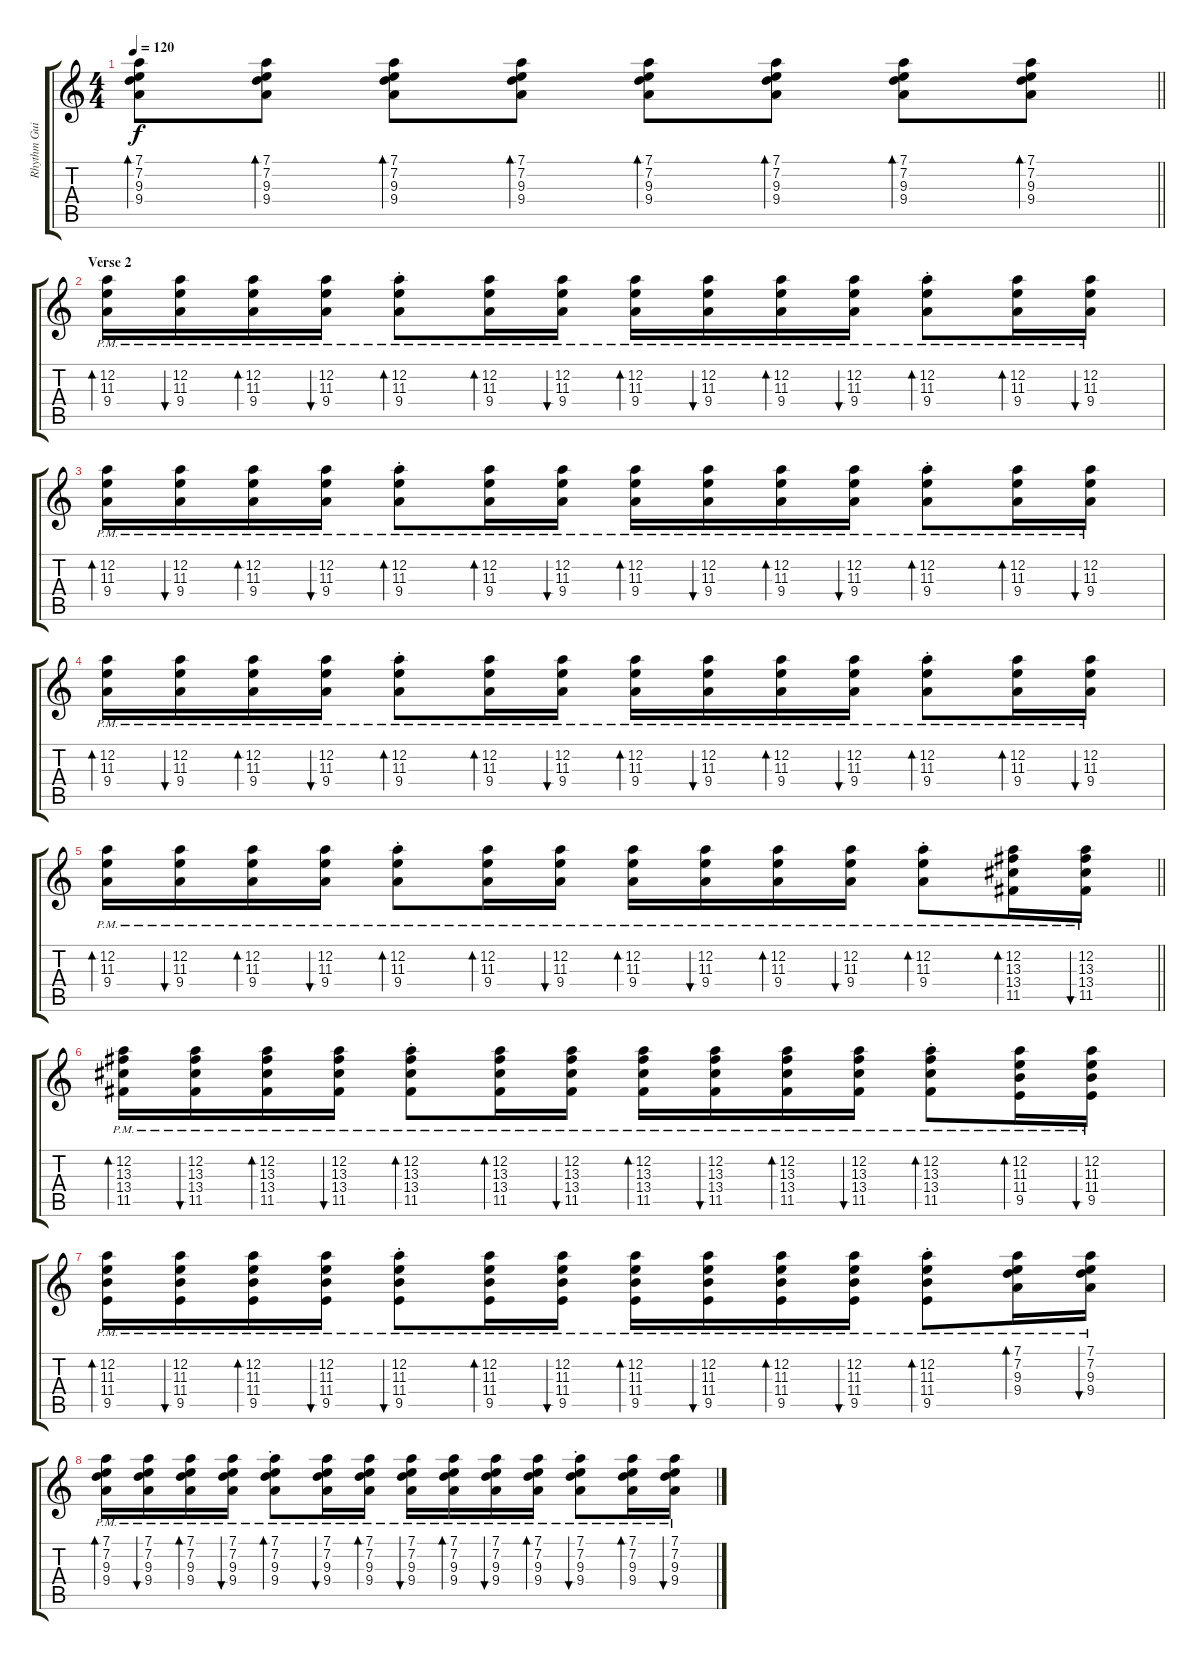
\track ("Rhythm Guitar" "Rhythm Gui") {instrument overdrivenguitar}
\staff {score tabs}
\tuning (D4 A3 F3 C3 G2 C2) {hide}
\ts (4 4)
\tempo 120
\clef g2
\barLineRight lightlight
\ks c
(7.1 7.2 9.3 9.4).8{bd 30 dy f} (7.1 7.2 9.3 9.4).8{bd 30} (7.1 7.2 9.3 9.4).8{bd 30} (7.1 7.2 9.3 9.4).8{bd 30} (7.1 7.2 9.3 9.4).8{bd 30} (7.1 7.2 9.3 9.4).8{bd 30} (7.1 7.2 9.3 9.4).8{bd 30} (7.1 7.2 9.3 9.4).8{bd 30} |
\section ("" "Verse 2")
(12.2{pm} 11.3{pm} 9.4{pm}).16{bd 30 volume 11 instrument overdrivenguitar} (12.2{pm} 11.3{pm} 9.4{pm}).16{bu 30} (12.2{pm} 11.3{pm} 9.4{pm}).16{bd 30} (12.2{pm} 11.3{pm} 9.4{pm}).16{bu 30} (12.2{pm st} 11.3{pm st} 9.4{pm st}).8{bd 30} (12.2{pm} 11.3{pm} 9.4{pm}).16{bd 30} (12.2{pm} 11.3{pm} 9.4{pm}).16{bu 30} (12.2{pm} 11.3{pm} 9.4{pm}).16{bd 30} (12.2{pm} 11.3{pm} 9.4{pm}).16{bu 30} (12.2{pm} 11.3{pm} 9.4{pm}).16{bd 30} (12.2{pm} 11.3{pm} 9.4{pm}).16{bu 30} (12.2{pm st} 11.3{pm st} 9.4{pm st}).8{bd 30} (12.2{pm} 11.3{pm} 9.4{pm}).16{bd 30} (12.2{pm} 11.3{pm} 9.4{pm}).16{bu 30} |
(12.2{pm} 11.3{pm} 9.4{pm}).16{bd 30} (12.2{pm} 11.3{pm} 9.4{pm}).16{bu 30} (12.2{pm} 11.3{pm} 9.4{pm}).16{bd 30} (12.2{pm} 11.3{pm} 9.4{pm}).16{bu 30} (12.2{pm st} 11.3{pm st} 9.4{pm st}).8{bd 30} (12.2{pm} 11.3{pm} 9.4{pm}).16{bd 30} (12.2{pm} 11.3{pm} 9.4{pm}).16{bu 30} (12.2{pm} 11.3{pm} 9.4{pm}).16{bd 30} (12.2{pm} 11.3{pm} 9.4{pm}).16{bu 30} (12.2{pm} 11.3{pm} 9.4{pm}).16{bd 30} (12.2{pm} 11.3{pm} 9.4{pm}).16{bu 30} (12.2{pm st} 11.3{pm st} 9.4{pm st}).8{bd 30} (12.2{pm} 11.3{pm} 9.4{pm}).16{bd 30} (12.2{pm} 11.3{pm} 9.4{pm}).16{bu 30} |
(12.2{pm} 11.3{pm} 9.4{pm}).16{bd 30} (12.2{pm} 11.3{pm} 9.4{pm}).16{bu 30} (12.2{pm} 11.3{pm} 9.4{pm}).16{bd 30} (12.2{pm} 11.3{pm} 9.4{pm}).16{bu 30} (12.2{pm st} 11.3{pm st} 9.4{pm st}).8{bd 30} (12.2{pm} 11.3{pm} 9.4{pm}).16{bd 30} (12.2{pm} 11.3{pm} 9.4{pm}).16{bu 30} (12.2{pm} 11.3{pm} 9.4{pm}).16{bd 30} (12.2{pm} 11.3{pm} 9.4{pm}).16{bu 30} (12.2{pm} 11.3{pm} 9.4{pm}).16{bd 30} (12.2{pm} 11.3{pm} 9.4{pm}).16{bu 30} (12.2{pm st} 11.3{pm st} 9.4{pm st}).8{bd 30} (12.2{pm} 11.3{pm} 9.4{pm}).16{bd 30} (12.2{pm} 11.3{pm} 9.4{pm}).16{bu 30} |
\barLineRight lightlight
(12.2{pm} 11.3{pm} 9.4{pm}).16{bd 30} (12.2{pm} 11.3{pm} 9.4{pm}).16{bu 30} (12.2{pm} 11.3{pm} 9.4{pm}).16{bd 30} (12.2{pm} 11.3{pm} 9.4{pm}).16{bu 30} (12.2{pm st} 11.3{pm st} 9.4{pm st}).8{bd 30} (12.2{pm} 11.3{pm} 9.4{pm}).16{bd 30} (12.2{pm} 11.3{pm} 9.4{pm}).16{bu 30} (12.2{pm} 11.3{pm} 9.4{pm}).16{bd 30} (12.2{pm} 11.3{pm} 9.4{pm}).16{bu 30} (12.2{pm} 11.3{pm} 9.4{pm}).16{bd 30} (12.2{pm} 11.3{pm} 9.4{pm}).16{bu 30} (12.2{pm st} 11.3{pm st} 9.4{pm st}).8{bd 30} (12.2{pm} 13.3{pm} 13.4{pm} 11.5{pm}).16{bd 30} (12.2{pm} 13.3{pm} 13.4{pm} 11.5{pm}).16{bu 30} |
(12.2{pm} 13.3{pm} 13.4{pm} 11.5{pm}).16{bd 30} (12.2{pm} 13.3{pm} 13.4{pm} 11.5{pm}).16{bu 30} (12.2{pm} 13.3{pm} 13.4{pm} 11.5{pm}).16{bd 30} (12.2{pm} 13.3{pm} 13.4{pm} 11.5{pm}).16{bu 30} (12.2{pm st} 13.3{pm st} 13.4{pm st} 11.5{pm st}).8{bd 30} (12.2{pm} 13.3{pm} 13.4{pm} 11.5{pm}).16{bd 30} (12.2{pm} 13.3{pm} 13.4{pm} 11.5{pm}).16{bu 30} (12.2{pm} 13.3{pm} 13.4{pm} 11.5{pm}).16{bd 30} (12.2{pm} 13.3{pm} 13.4{pm} 11.5{pm}).16{bu 30} (12.2{pm} 13.3{pm} 13.4{pm} 11.5{pm}).16{bd 30} (12.2{pm} 13.3{pm} 13.4{pm} 11.5{pm}).16{bu 30} (12.2{pm st} 13.3{pm st} 13.4{pm st} 11.5{pm st}).8{bd 30} (12.2{pm} 11.3{pm} 11.4{pm} 9.5{pm}).16{bd 30} (12.2{pm} 11.3{pm} 11.4{pm} 9.5{pm}).16{bu 30} |
(12.2{pm} 11.3{pm} 11.4{pm} 9.5{pm}).16{bd 30} (12.2{pm} 11.3{pm} 11.4{pm} 9.5{pm}).16{bu 30} (12.2{pm} 11.3{pm} 11.4{pm} 9.5{pm}).16{bd 30} (12.2{pm} 11.3{pm} 11.4{pm} 9.5{pm}).16{bu 30} (12.2{pm st} 11.3{pm st} 11.4{pm st} 9.5{pm st}).8{bu 30} (12.2{pm} 11.3{pm} 11.4{pm} 9.5{pm}).16{bd 30} (12.2{pm} 11.3{pm} 11.4{pm} 9.5{pm}).16{bu 30} (12.2{pm} 11.3{pm} 11.4{pm} 9.5{pm}).16{bd 30} (12.2{pm} 11.3{pm} 11.4{pm} 9.5{pm}).16{bu 30} (12.2{pm} 11.3{pm} 11.4{pm} 9.5{pm}).16{bd 30} (12.2{pm} 11.3{pm} 11.4{pm} 9.5{pm}).16{bu 30} (12.2{pm st} 11.3{pm st} 11.4{pm st} 9.5{pm st}).8{bd 30} (7.1 7.2{pm} 9.3{pm} 9.4{pm}).16{bd 30} (7.1{pm} 7.2{pm} 9.3{pm} 9.4{pm}).16{bu 30} |
(7.1 7.2{pm} 9.3{pm} 9.4{pm}).16{bd 30} (7.1{pm} 7.2{pm} 9.3{pm} 9.4{pm}).16{bu 30} (7.1 7.2{pm} 9.3{pm} 9.4{pm}).16{bd 30} (7.1{pm} 7.2{pm} 9.3{pm} 9.4{pm}).16{bu 30} (7.1{st} 7.2{pm st} 9.3{pm st} 9.4{pm st}).8{bd 30} (7.1{pm} 7.2{pm} 9.3{pm} 9.4{pm}).16{bu 30} (7.1 7.2{pm} 9.3{pm} 9.4{pm}).16{bd 30} (7.1{pm} 7.2{pm} 9.3{pm} 9.4{pm}).16{bu 30} (7.1 7.2{pm} 9.3{pm} 9.4{pm}).16{bd 30} (7.1{pm} 7.2{pm} 9.3{pm} 9.4{pm}).16{bu 30} (7.1 7.2{pm} 9.3{pm} 9.4{pm}).16{bd 30} (7.1{pm st} 7.2{pm st} 9.3{pm st} 9.4{pm st}).8{bu 30} (7.1{pm} 7.2{pm} 9.3{pm} 9.4{pm}).16{bd 30} (7.1{pm} 7.2{pm} 9.3{pm} 9.4{pm}).16{bu 30}
